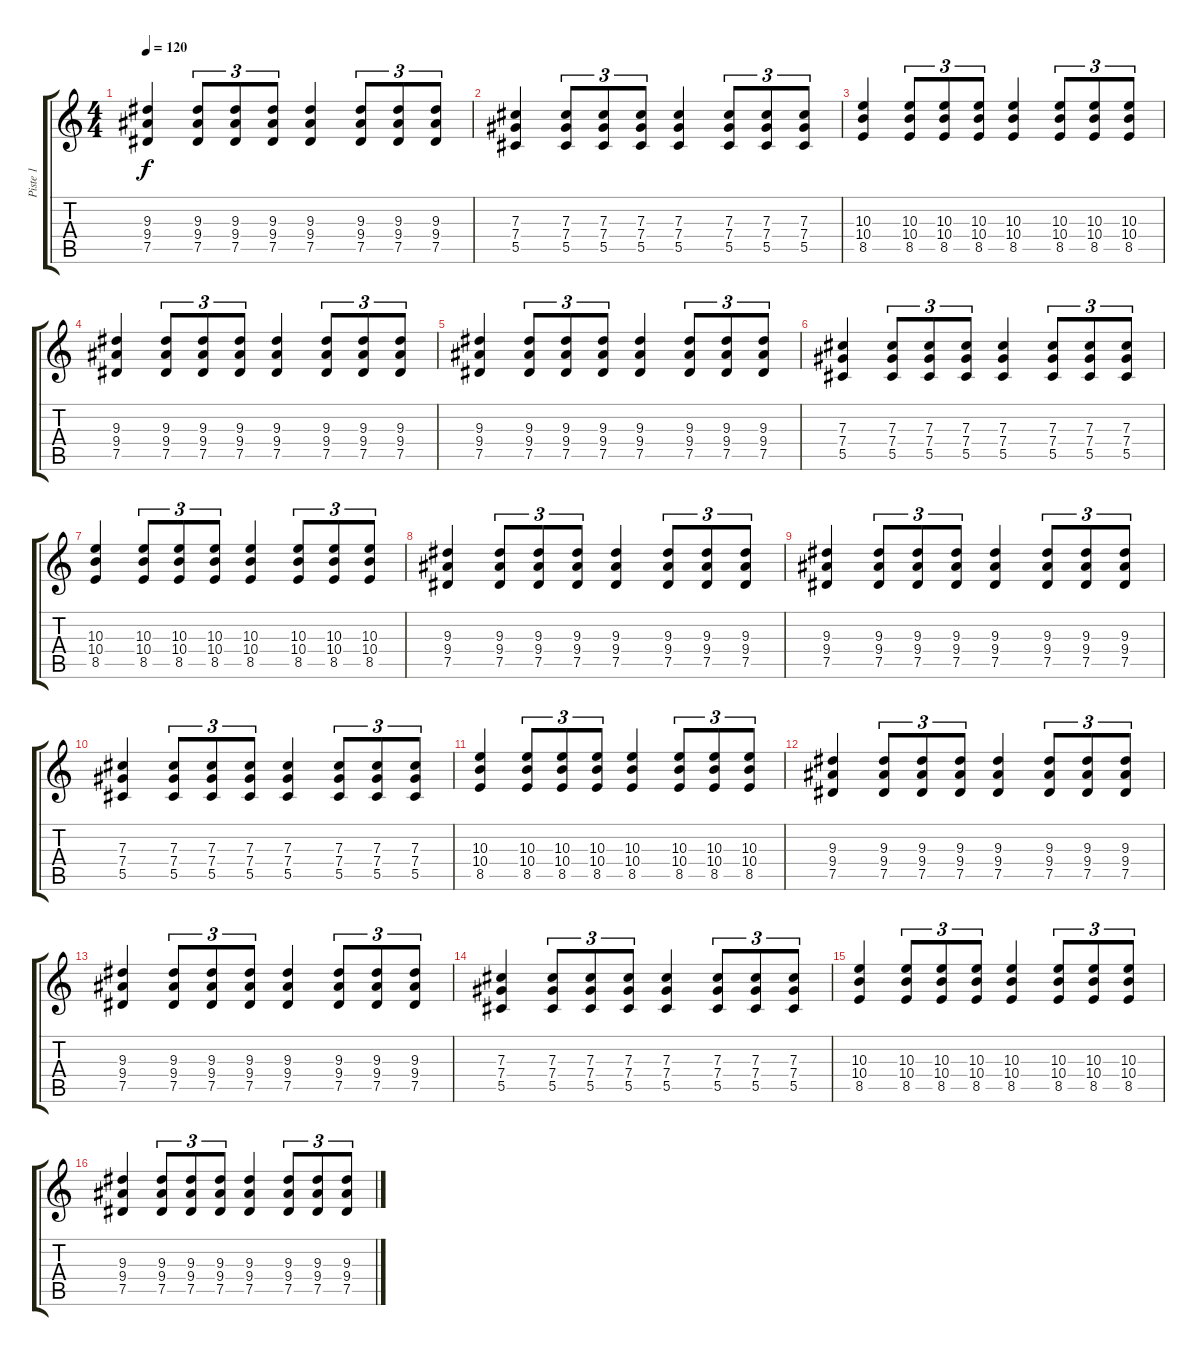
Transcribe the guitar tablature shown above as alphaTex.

\track ("Piste 1" "Piste 1") {instrument overdrivenguitar}
\staff {score tabs}
\tuning (Eb4 Bb3 Gb3 Db3 Ab2 Eb2) {hide}
\ts (4 4)
\tempo 120
\clef g2
\ks c
(9.3 9.4 7.5).4{dy f} (9.3 9.4 7.5).8{tu (3 2)} (9.3 9.4 7.5).8{tu (3 2)} (9.3 9.4 7.5).8{tu (3 2)} (9.3 9.4 7.5).4 (9.3 9.4 7.5).8{tu (3 2)} (9.3 9.4 7.5).8{tu (3 2)} (9.3 9.4 7.5).8{tu (3 2)} |
(7.3 7.4 5.5).4 (7.3 7.4 5.5).8{tu (3 2)} (7.3 7.4 5.5).8{tu (3 2)} (7.3 7.4 5.5).8{tu (3 2)} (7.3 7.4 5.5).4 (7.3 7.4 5.5).8{tu (3 2)} (7.3 7.4 5.5).8{tu (3 2)} (7.3 7.4 5.5).8{tu (3 2)} |
(10.3 10.4 8.5).4 (10.3 10.4 8.5).8{tu (3 2)} (10.3 10.4 8.5).8{tu (3 2)} (10.3 10.4 8.5).8{tu (3 2)} (10.3 10.4 8.5).4 (10.3 10.4 8.5).8{tu (3 2)} (10.3 10.4 8.5).8{tu (3 2)} (10.3 10.4 8.5).8{tu (3 2)} |
(9.3 9.4 7.5).4 (9.3 9.4 7.5).8{tu (3 2)} (9.3 9.4 7.5).8{tu (3 2)} (9.3 9.4 7.5).8{tu (3 2)} (9.3 9.4 7.5).4 (9.3 9.4 7.5).8{tu (3 2)} (9.3 9.4 7.5).8{tu (3 2)} (9.3 9.4 7.5).8{tu (3 2)} |
(9.3 9.4 7.5).4 (9.3 9.4 7.5).8{tu (3 2)} (9.3 9.4 7.5).8{tu (3 2)} (9.3 9.4 7.5).8{tu (3 2)} (9.3 9.4 7.5).4 (9.3 9.4 7.5).8{tu (3 2)} (9.3 9.4 7.5).8{tu (3 2)} (9.3 9.4 7.5).8{tu (3 2)} |
(7.3 7.4 5.5).4 (7.3 7.4 5.5).8{tu (3 2)} (7.3 7.4 5.5).8{tu (3 2)} (7.3 7.4 5.5).8{tu (3 2)} (7.3 7.4 5.5).4 (7.3 7.4 5.5).8{tu (3 2)} (7.3 7.4 5.5).8{tu (3 2)} (7.3 7.4 5.5).8{tu (3 2)} |
(10.3 10.4 8.5).4 (10.3 10.4 8.5).8{tu (3 2)} (10.3 10.4 8.5).8{tu (3 2)} (10.3 10.4 8.5).8{tu (3 2)} (10.3 10.4 8.5).4 (10.3 10.4 8.5).8{tu (3 2)} (10.3 10.4 8.5).8{tu (3 2)} (10.3 10.4 8.5).8{tu (3 2)} |
(9.3 9.4 7.5).4 (9.3 9.4 7.5).8{tu (3 2)} (9.3 9.4 7.5).8{tu (3 2)} (9.3 9.4 7.5).8{tu (3 2)} (9.3 9.4 7.5).4 (9.3 9.4 7.5).8{tu (3 2)} (9.3 9.4 7.5).8{tu (3 2)} (9.3 9.4 7.5).8{tu (3 2)} |
(9.3 9.4 7.5).4 (9.3 9.4 7.5).8{tu (3 2)} (9.3 9.4 7.5).8{tu (3 2)} (9.3 9.4 7.5).8{tu (3 2)} (9.3 9.4 7.5).4 (9.3 9.4 7.5).8{tu (3 2)} (9.3 9.4 7.5).8{tu (3 2)} (9.3 9.4 7.5).8{tu (3 2)} |
(7.3 7.4 5.5).4 (7.3 7.4 5.5).8{tu (3 2)} (7.3 7.4 5.5).8{tu (3 2)} (7.3 7.4 5.5).8{tu (3 2)} (7.3 7.4 5.5).4 (7.3 7.4 5.5).8{tu (3 2)} (7.3 7.4 5.5).8{tu (3 2)} (7.3 7.4 5.5).8{tu (3 2)} |
(10.3 10.4 8.5).4 (10.3 10.4 8.5).8{tu (3 2)} (10.3 10.4 8.5).8{tu (3 2)} (10.3 10.4 8.5).8{tu (3 2)} (10.3 10.4 8.5).4 (10.3 10.4 8.5).8{tu (3 2)} (10.3 10.4 8.5).8{tu (3 2)} (10.3 10.4 8.5).8{tu (3 2)} |
(9.3 9.4 7.5).4 (9.3 9.4 7.5).8{tu (3 2)} (9.3 9.4 7.5).8{tu (3 2)} (9.3 9.4 7.5).8{tu (3 2)} (9.3 9.4 7.5).4 (9.3 9.4 7.5).8{tu (3 2)} (9.3 9.4 7.5).8{tu (3 2)} (9.3 9.4 7.5).8{tu (3 2)} |
(9.3 9.4 7.5).4 (9.3 9.4 7.5).8{tu (3 2)} (9.3 9.4 7.5).8{tu (3 2)} (9.3 9.4 7.5).8{tu (3 2)} (9.3 9.4 7.5).4 (9.3 9.4 7.5).8{tu (3 2)} (9.3 9.4 7.5).8{tu (3 2)} (9.3 9.4 7.5).8{tu (3 2)} |
(7.3 7.4 5.5).4 (7.3 7.4 5.5).8{tu (3 2)} (7.3 7.4 5.5).8{tu (3 2)} (7.3 7.4 5.5).8{tu (3 2)} (7.3 7.4 5.5).4 (7.3 7.4 5.5).8{tu (3 2)} (7.3 7.4 5.5).8{tu (3 2)} (7.3 7.4 5.5).8{tu (3 2)} |
(10.3 10.4 8.5).4 (10.3 10.4 8.5).8{tu (3 2)} (10.3 10.4 8.5).8{tu (3 2)} (10.3 10.4 8.5).8{tu (3 2)} (10.3 10.4 8.5).4 (10.3 10.4 8.5).8{tu (3 2)} (10.3 10.4 8.5).8{tu (3 2)} (10.3 10.4 8.5).8{tu (3 2)} |
(9.3 9.4 7.5).4 (9.3 9.4 7.5).8{tu (3 2)} (9.3 9.4 7.5).8{tu (3 2)} (9.3 9.4 7.5).8{tu (3 2)} (9.3 9.4 7.5).4 (9.3 9.4 7.5).8{tu (3 2)} (9.3 9.4 7.5).8{tu (3 2)} (9.3 9.4 7.5).8{tu (3 2)}
